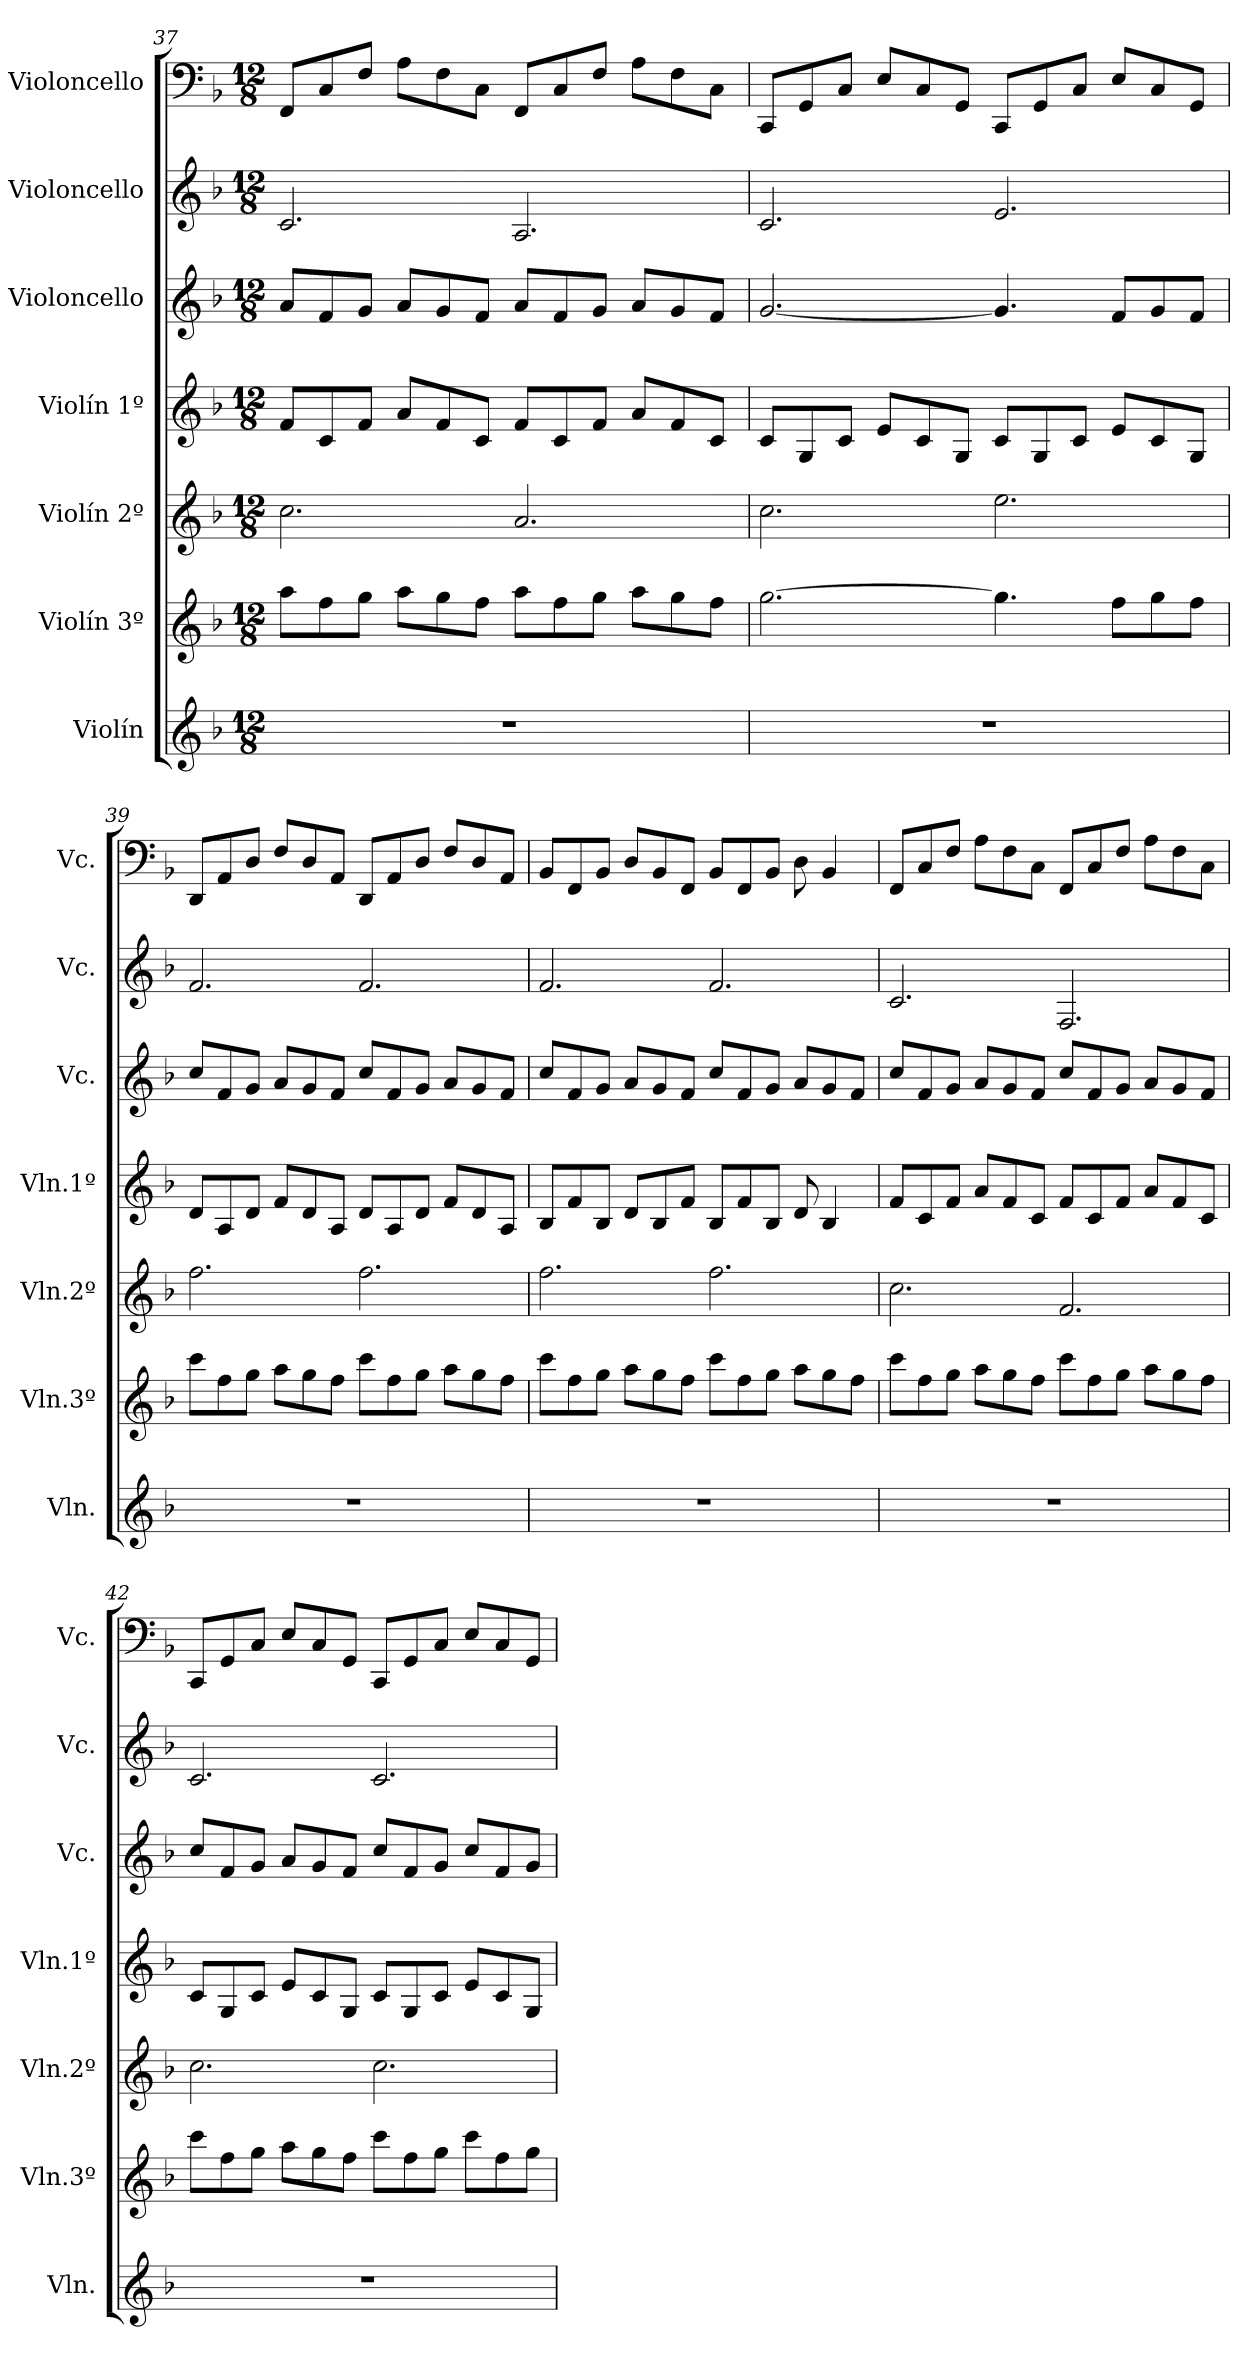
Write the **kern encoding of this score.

**kern	**kern	**kern	**kern	**kern	**kern	**kern
*part7	*part6	*part5	*part4	*part3	*part2	*part1
*staff7	*staff6	*staff5	*staff4	*staff3	*staff2	*staff1
*I"Violín	*I"Violín 3º	*I"Violín 2º	*I"Violín 1º	*I"Violoncello	*I"Violoncello	*I"Violoncello
*I'Vln.	*I'Vln.3º	*I'Vln.2º	*I'Vln.1º	*I'Vc.	*I'Vc.	*I'Vc.
*clefG2	*clefG2	*clefG2	*clefG2	*clefG2	*clefG2	*clefF4
*k[b-]	*k[b-]	*k[b-]	*k[b-]	*k[b-]	*k[b-]	*k[b-]
*M12/8	*M12/8	*M12/8	*M12/8	*M12/8	*M12/8	*M12/8
=37	=37	=37	=37	=37	=37	=37
1.r	8aa\L	2.cc\	8f/L	8a/L	2.c/	8FF/L
.	8ff\	.	8c/	8f/	.	8C/
.	8gg\J	.	8f/J	8g/J	.	8F/J
.	8aa\L	.	8a/L	8a/L	.	8A\L
.	8gg\	.	8f/	8g/	.	8F\
.	8ff\J	.	8c/J	8f/J	.	8C\J
.	8aa\L	2.a/	8f/L	8a/L	2.A/	8FF/L
.	8ff\	.	8c/	8f/	.	8C/
.	8gg\J	.	8f/J	8g/J	.	8F/J
.	8aa\L	.	8a/L	8a/L	.	8A\L
.	8gg\	.	8f/	8g/	.	8F\
.	8ff\J	.	8c/J	8f/J	.	8C\J
=38	=38	=38	=38	=38	=38	=38
1.r	[2.gg\	2.cc\	8c/L	[2.g/	2.c/	8CC/L
.	.	.	8G/	.	.	8GG/
.	.	.	8c/J	.	.	8C/J
.	.	.	8e/L	.	.	8E/L
.	.	.	8c/	.	.	8C/
.	.	.	8G/J	.	.	8GG/J
.	4.gg\]	2.ee\	8c/L	4.g/]	2.e/	8CC/L
.	.	.	8G/	.	.	8GG/
.	.	.	8c/J	.	.	8C/J
.	8ff\L	.	8e/L	8f/L	.	8E/L
.	8gg\	.	8c/	8g/	.	8C/
.	8ff\J	.	8G/J	8f/J	.	8GG/J
!!LO:LB:g=z
=39	=39	=39	=39	=39	=39	=39
1.r	8ccc\L	2.ff\	8d/L	8cc/L	2.f/	8DD/L
.	8ff\	.	8A/	8f/	.	8AA/
.	8gg\J	.	8d/J	8g/J	.	8D/J
.	8aa\L	.	8f/L	8a/L	.	8F/L
.	8gg\	.	8d/	8g/	.	8D/
.	8ff\J	.	8A/J	8f/J	.	8AA/J
.	8ccc\L	2.ff\	8d/L	8cc/L	2.f/	8DD/L
.	8ff\	.	8A/	8f/	.	8AA/
.	8gg\J	.	8d/J	8g/J	.	8D/J
.	8aa\L	.	8f/L	8a/L	.	8F/L
.	8gg\	.	8d/	8g/	.	8D/
.	8ff\J	.	8A/J	8f/J	.	8AA/J
=40	=40	=40	=40	=40	=40	=40
1.r	8ccc\L	2.ff\	8B-/L	8cc/L	2.f/	8BB-/L
.	8ff\	.	8f/	8f/	.	8FF/
.	8gg\J	.	8B-/J	8g/J	.	8BB-/J
.	8aa\L	.	8d/L	8a/L	.	8D/L
.	8gg\	.	8B-/	8g/	.	8BB-/
.	8ff\J	.	8f/J	8f/J	.	8FF/J
.	8ccc\L	2.ff\	8B-/L	8cc/L	2.f/	8BB-/L
.	8ff\	.	8f/	8f/	.	8FF/
.	8gg\J	.	8B-/J	8g/J	.	8BB-/J
.	8aa\L	.	8d/	8a/L	.	8D\
.	8gg\	.	4B-/	8g/	.	4BB-/
.	8ff\J	.	.	8f/J	.	.
=41	=41	=41	=41	=41	=41	=41
1.r	8ccc\L	2.cc\	8f/L	8cc/L	2.c/	8FF/L
.	8ff\	.	8c/	8f/	.	8C/
.	8gg\J	.	8f/J	8g/J	.	8F/J
.	8aa\L	.	8a/L	8a/L	.	8A\L
.	8gg\	.	8f/	8g/	.	8F\
.	8ff\J	.	8c/J	8f/J	.	8C\J
.	8ccc\L	2.f/	8f/L	8cc/L	2.F/	8FF/L
.	8ff\	.	8c/	8f/	.	8C/
.	8gg\J	.	8f/J	8g/J	.	8F/J
.	8aa\L	.	8a/L	8a/L	.	8A\L
.	8gg\	.	8f/	8g/	.	8F\
.	8ff\J	.	8c/J	8f/J	.	8C\J
!!LO:LB:g=z
=42	=42	=42	=42	=42	=42	=42
1.r	8ccc\L	2.cc\	8c/L	8cc/L	2.c/	8CC/L
.	8ff\	.	8G/	8f/	.	8GG/
.	8gg\J	.	8c/J	8g/J	.	8C/J
.	8aa\L	.	8e/L	8a/L	.	8E/L
.	8gg\	.	8c/	8g/	.	8C/
.	8ff\J	.	8G/J	8f/J	.	8GG/J
.	8ccc\L	2.cc\	8c/L	8cc/L	2.c/	8CC/L
.	8ff\	.	8G/	8f/	.	8GG/
.	8gg\J	.	8c/J	8g/J	.	8C/J
.	8ccc\L	.	8e/L	8cc/L	.	8E/L
.	8ff\	.	8c/	8f/	.	8C/
.	8gg\J	.	8G/J	8g/J	.	8GG/J
=	=	=	=	=	=	=
*-	*-	*-	*-	*-	*-	*-
